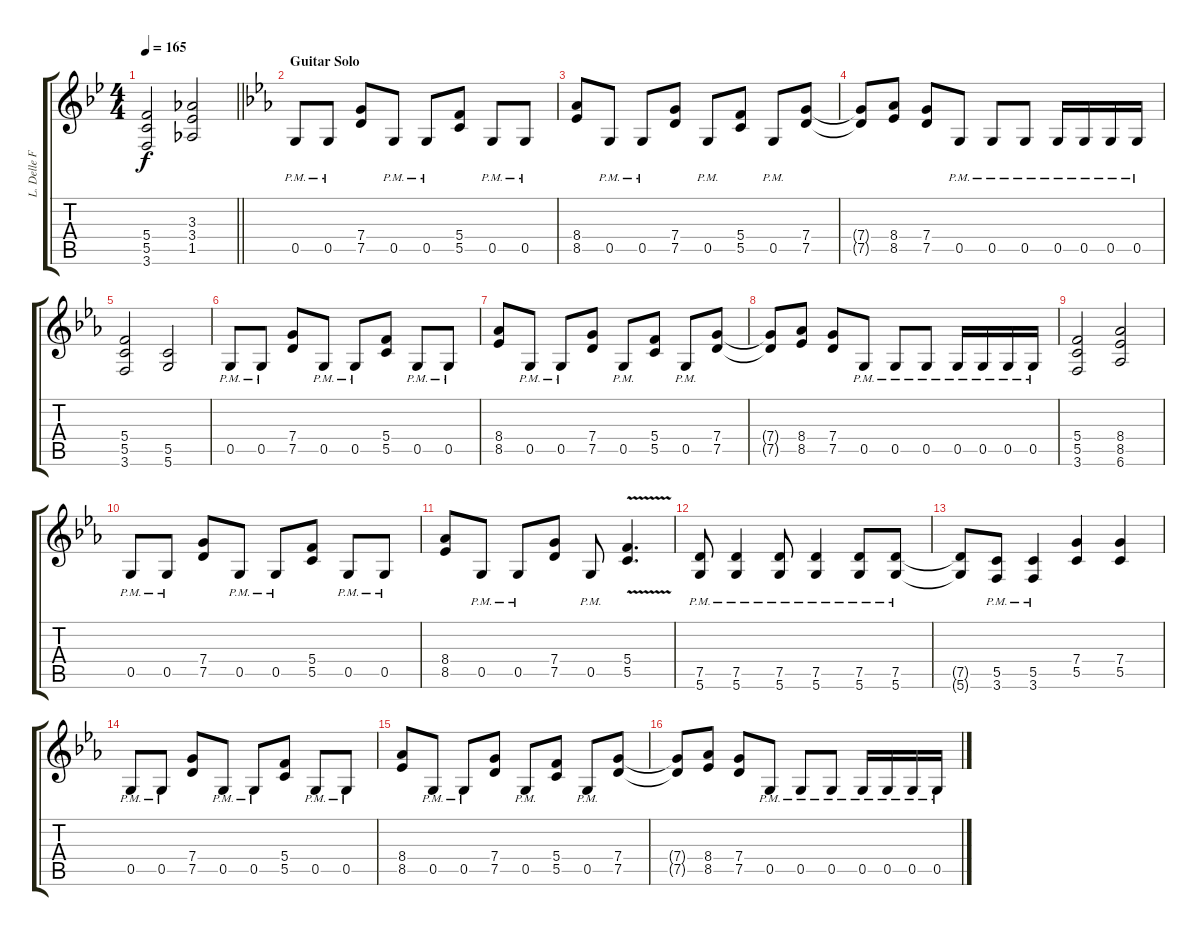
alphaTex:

\track ("L. Delle Fave (Dist. Guitar R)" "L. Delle F") {instrument overdrivenguitar}
\staff {score tabs}
\tuning (D4 A3 F3 C3 G2 D2) {hide}
\ts (4 4)
\tempo 165
\clef g2
\barLineRight lightlight
\ks gminor
(5.4 5.5 3.6).2{dy f} (3.3 3.4 1.5).2 |
\section ("" "Guitar Solo")
\ks cminor
0.5{pm}.8{volume 9} 0.5{pm}.8 (7.4 7.5).8 0.5{pm}.8 0.5{pm}.8 (5.4 5.5).8 0.5{pm}.8 0.5{pm}.8 |
(8.4 8.5).8 0.5{pm}.8 0.5{pm}.8 (7.4 7.5).8 0.5{pm}.8 (5.4 5.5).8 0.5{pm}.8 (7.4 7.5).8 |
(7.4{t} 7.5{t}).8 (8.4 8.5).8 (7.4 7.5).8 0.5{pm}.8 0.5{pm}.8 0.5{pm}.8 0.5{pm}.16 0.5{pm}.16 0.5{pm}.16 0.5{pm}.16 |
(5.4 5.5 3.6).2 (5.5 5.6).2 |
0.5{pm}.8 0.5{pm}.8 (7.4 7.5).8 0.5{pm}.8 0.5{pm}.8 (5.4 5.5).8 0.5{pm}.8 0.5{pm}.8 |
(8.4 8.5).8 0.5{pm}.8 0.5{pm}.8 (7.4 7.5).8 0.5{pm}.8 (5.4 5.5).8 0.5{pm}.8 (7.4 7.5).8 |
(7.4{t} 7.5{t}).8 (8.4 8.5).8 (7.4 7.5).8 0.5{pm}.8 0.5{pm}.8 0.5{pm}.8 0.5{pm}.16 0.5{pm}.16 0.5{pm}.16 0.5{pm}.16 |
(5.4 5.5 3.6).2 (8.4 8.5 6.6).2 |
0.5{pm}.8 0.5{pm}.8 (7.4 7.5).8 0.5{pm}.8 0.5{pm}.8 (5.4 5.5).8 0.5{pm}.8 0.5{pm}.8 |
(8.4 8.5).8 0.5{pm}.8 0.5{pm}.8 (7.4 7.5).8 0.5{pm}.8 (5.4{v} 5.5{v}).4{d} |
(7.5{pm} 5.6{pm}).8 (7.5{pm} 5.6{pm}).4 (7.5{pm} 5.6{pm}).8 (7.5{pm} 5.6{pm}).4 (7.5{pm} 5.6{pm}).8 (7.5{pm} 5.6{pm}).8 |
(7.5{t} 5.6{t}).8 (5.5{pm} 3.6{pm}).8 (5.5{pm} 3.6{pm}).4 (7.4 5.5).4 (7.4 5.5).4 |
0.5{pm}.8 0.5{pm}.8 (7.4 7.5).8 0.5{pm}.8 0.5{pm}.8 (5.4 5.5).8 0.5{pm}.8 0.5{pm}.8 |
(8.4 8.5).8 0.5{pm}.8 0.5{pm}.8 (7.4 7.5).8 0.5{pm}.8 (5.4 5.5).8 0.5{pm}.8 (7.4 7.5).8 |
(7.4{t} 7.5{t}).8 (8.4 8.5).8 (7.4 7.5).8 0.5{pm}.8 0.5{pm}.8 0.5{pm}.8 0.5{pm}.16 0.5{pm}.16 0.5{pm}.16 0.5{pm}.16
